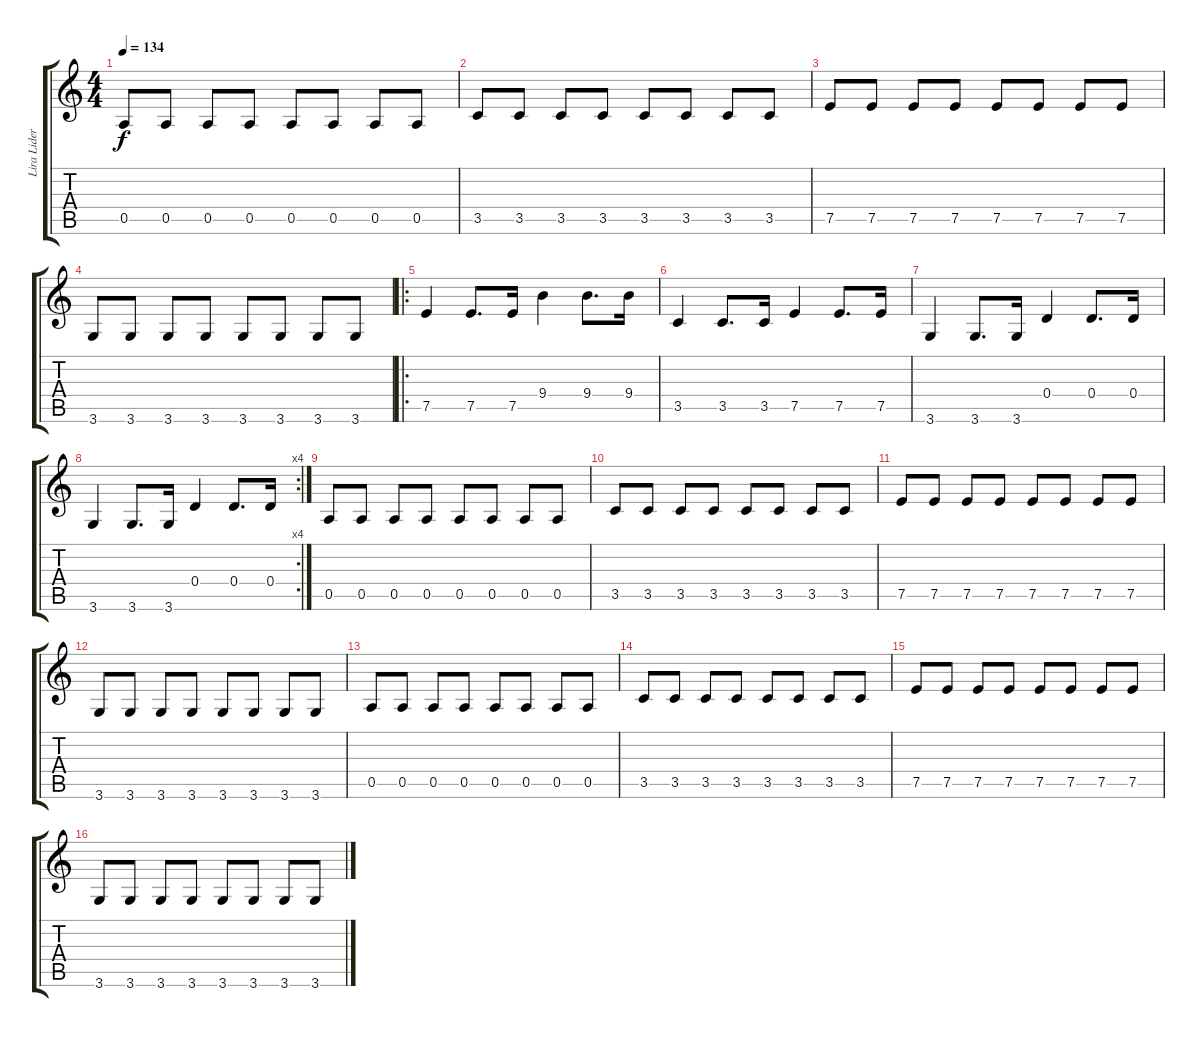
\track ("Lira Lider" "Lira Lider") {instrument distortionguitar}
\staff {score tabs}
\tuning (E4 B3 G3 D3 A2 E2) {hide}
\ts (4 4)
\tempo 134
\clef g2
\ks c
0.5.8{dy f} 0.5.8 0.5.8 0.5.8 0.5.8 0.5.8 0.5.8 0.5.8 |
3.5.8 3.5.8 3.5.8 3.5.8 3.5.8 3.5.8 3.5.8 3.5.8 |
7.5.8 7.5.8 7.5.8 7.5.8 7.5.8 7.5.8 7.5.8 7.5.8 |
3.6.8 3.6.8 3.6.8 3.6.8 3.6.8 3.6.8 3.6.8 3.6.8 |
\ro
7.5.4 7.5.8{d} 7.5.16 9.4.4 9.4.8{d} 9.4.16 |
3.5.4 3.5.8{d} 3.5.16 7.5.4 7.5.8{d} 7.5.16 |
3.6.4 3.6.8{d} 3.6.16 0.4.4 0.4.8{d} 0.4.16 |
\rc 4
3.6.4 3.6.8{d} 3.6.16 0.4.4 0.4.8{d} 0.4.16 |
0.5.8 0.5.8 0.5.8 0.5.8 0.5.8 0.5.8 0.5.8 0.5.8 |
3.5.8 3.5.8 3.5.8 3.5.8 3.5.8 3.5.8 3.5.8 3.5.8 |
7.5.8 7.5.8 7.5.8 7.5.8 7.5.8 7.5.8 7.5.8 7.5.8 |
3.6.8 3.6.8 3.6.8 3.6.8 3.6.8 3.6.8 3.6.8 3.6.8 |
0.5.8 0.5.8 0.5.8 0.5.8 0.5.8 0.5.8 0.5.8 0.5.8 |
3.5.8 3.5.8 3.5.8 3.5.8 3.5.8 3.5.8 3.5.8 3.5.8 |
7.5.8 7.5.8 7.5.8 7.5.8 7.5.8 7.5.8 7.5.8 7.5.8 |
3.6.8 3.6.8 3.6.8 3.6.8 3.6.8 3.6.8 3.6.8 3.6.8
